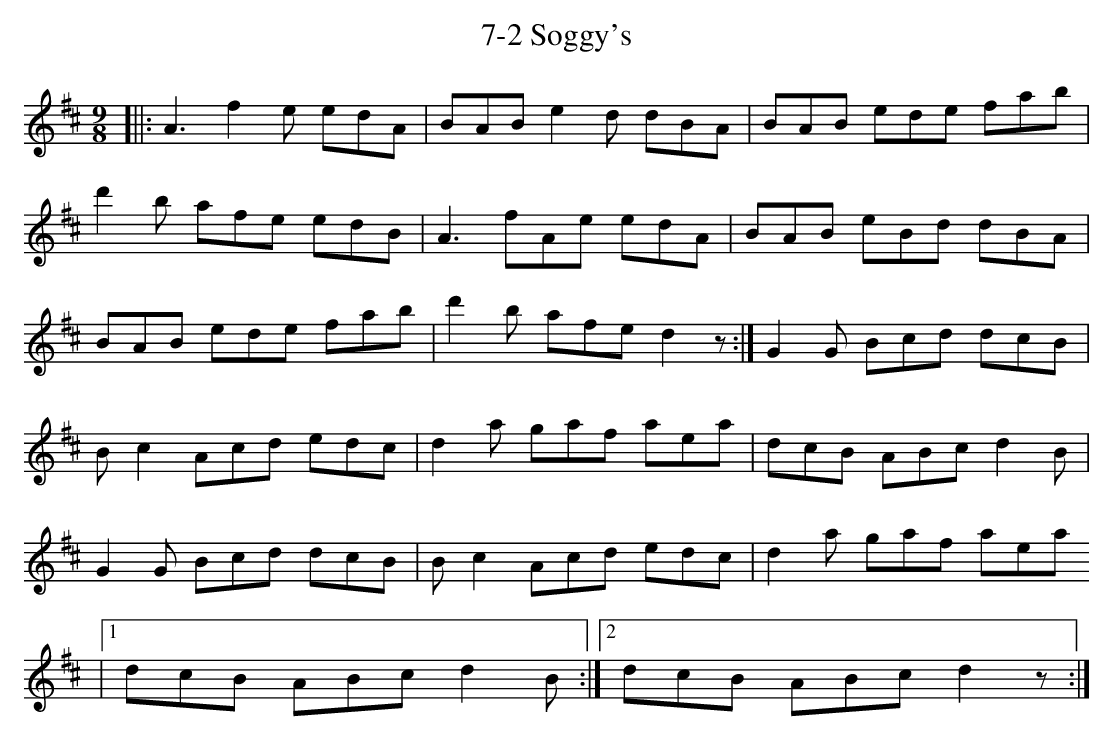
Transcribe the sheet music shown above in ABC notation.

X:1
T:7-2 Soggy's
M:9/8
L:1/8
K:Dmaj
[||:A3 f2e edA | BAB e2d dBA | BAB ede fab |
d'2b afe edB | A3 fAe edA | BAB eBd dBA |
BAB ede fab | d'2b afe d2z :|G2G Bcd dcB |
Bc2 Acd edc | d2a gaf aea | dcB ABc d2B |
G2G Bcd dcB | Bc2 Acd edc | d2a gaf aea
|1dcB ABc d2B :|2dcB ABc d2z :|
